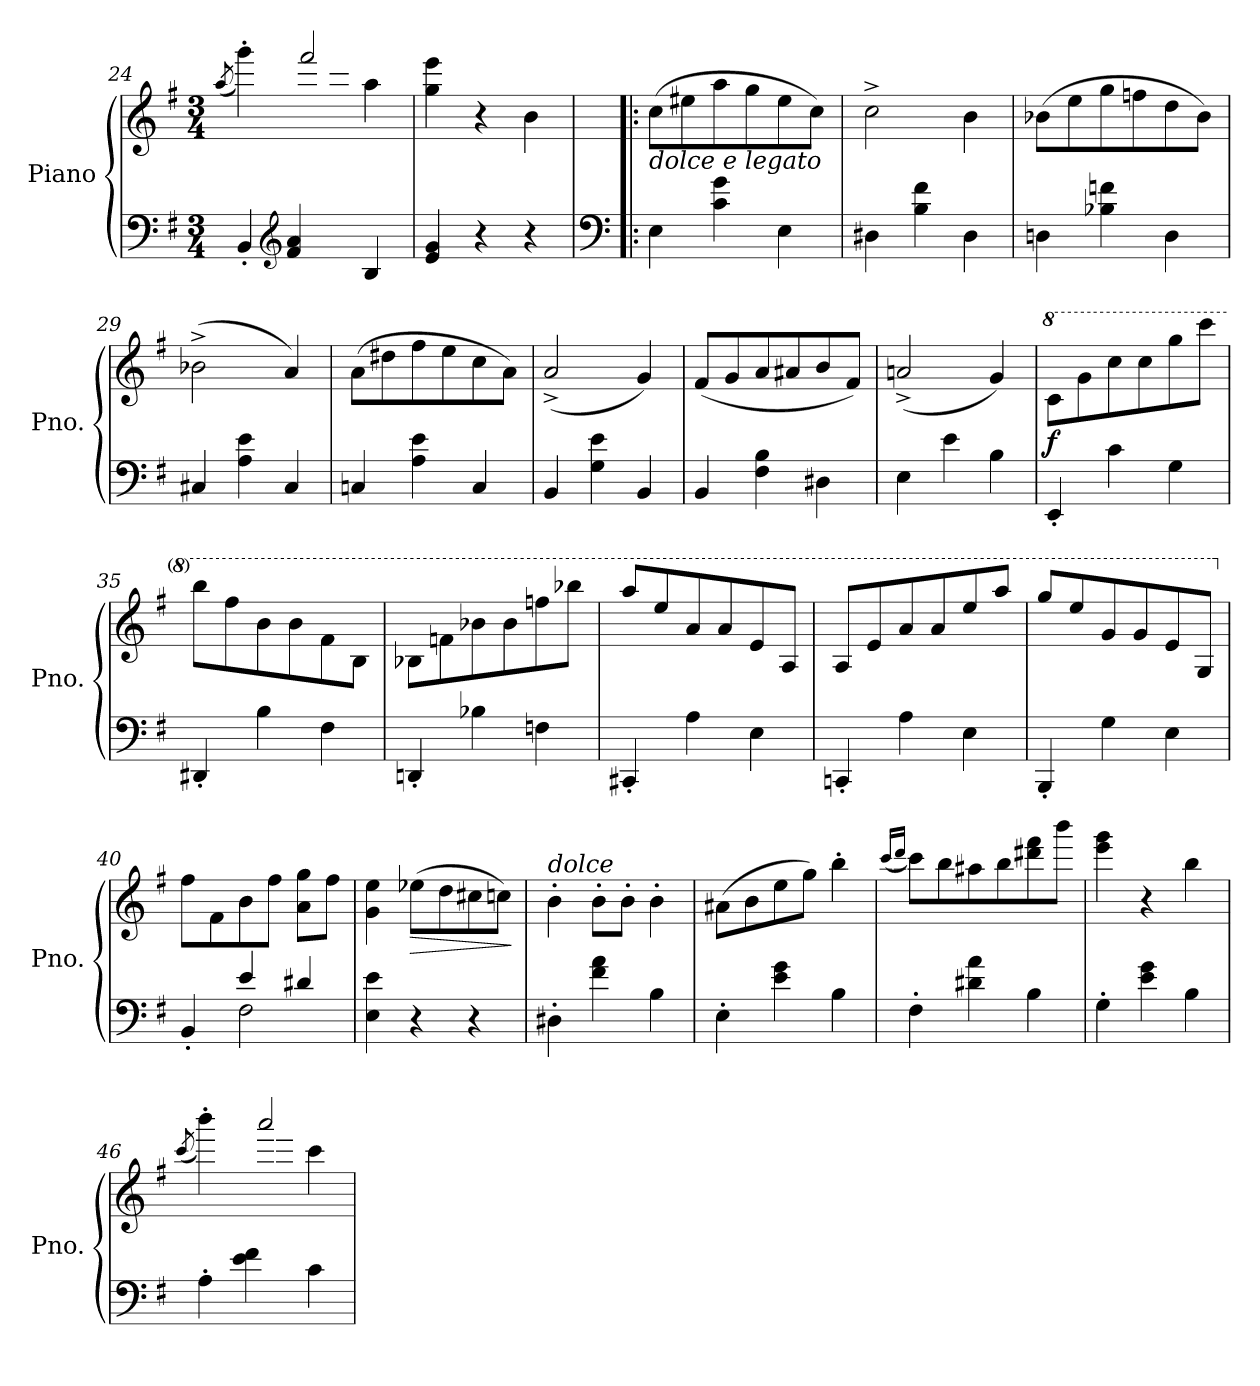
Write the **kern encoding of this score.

**kern	**kern	**dynam
*part1	*part1	*part1
*staff2	*staff1	*staff1/2
*I"Piano	*	*
*I'Pno.	*	*
*clefF4	*clefG2	*
*k[f#]	*k[f#]	*
*M3/4	*M3/4	*
=24	=24	=24
.	(<8qaa/	.
*	*^	*
4BB'/	4ggg'\)	4ryy	.
*clefG2	*	*	*
4f#/ 4a/	8fff#\Lyy	2fff#/	.
.	8ddd#X\J	.	.
4B/	4aa\	.	.
*	*v	*v	*
!!LO:LB:g=z
=25	=25	=25
4e/ 4g/	4gg\ 4eee\	.
4r	4r	.
4r	4b\	.
=26!|:	=26!|:	=26!|:
*clefF4	*	*
!	!LO:TX:b:i:t=dolce e legato	!
4E\	(>8cc\L	.
.	8ee#X\	.
4c\ 4g\	8aa\	.
.	8gg\	.
4E\	8ee#\	.
.	8cc\J)	.
=27	=27	=27
4D#X\	2cc^\	.
4B\ 4f#\	.	.
4D#\	4b\	.
=28	=28	=28
4Dn\	(>8b-X\L	.
.	8ee\	.
4B-X\ 4fn\	8gg\	.
.	8ffn\	.
4D\	8dd\	.
.	8b-\J)	.
=29	=29	=29
4C#X/	(>2b-X^\	.
4A\ 4e\	.	.
4C#/	4a/)	.
=30	=30	=30
4Cn/	(>8a\L	.
.	8dd#X\	.
4A\ 4e\	8ff#\	.
.	8ee\	.
4C/	8cc\	.
.	8a\J)	.
=31	=31	=31
4BB/	(<2a^/	.
4G\ 4e\	.	.
4BB/	4g/)	.
!!LO:PB:g=z
=32	=32	=32
4BB/	(<8f#/L	.
.	8g/	.
4F#\ 4B\	8a/	.
.	8a#X/	.
4D#X\	8b/	.
.	8f#/J)	.
=33	=33	=33
4E\	(<2an^/	.
4e\	.	.
4B\	4g/)	.
=34	=34	=34
*	*8va	*
!	!	!LO:DY:b
4EE'/	8cc\L	f
.	8gg\	.
4c\	8ccc\	.
.	8ccc\	.
4G\	8ggg\	.
.	8cccc\J	.
=35	=35	=35
4DD#X'/	8bbb\L	.
.	8fff#\	.
4B\	8bb\	.
.	8bb\	.
4F#\	8ff#\	.
.	8b\J	.
=36	=36	=36
4DDn'/	8b-X\L	.
.	8ffn\	.
4B-X\	8bb-X\	.
.	8bb-\	.
4Fn\	8fffn\	.
.	8bbb-X\J	.
=37	=37	=37
4CC#X'/	8aaa/L	.
.	8eee/	.
4A\	8aa/	.
.	8aa/	.
4E\	8ee/	.
.	8a/J	.
!!LO:LB:g=z
=38	=38	=38
4CCn'/	8a/L	.
.	8ee/	.
4A\	8aa/	.
.	8aa/	.
4E\	8eee/	.
.	8aaa/J	.
=39	=39	=39
4BBB'/	8ggg/L	.
.	8eee/	.
4G\	8gg/	.
.	8gg/	.
4E\	8ee/	.
.	8g/J	.
=40	=40	=40
*^	*	*
*	*	*X8va	*
4BB'/	4ryy	8ff#\L	.
.	.	8f#\	.
4e/	2F#\	8b\	.
.	.	8ff#\J	.
4d#X/	.	8a\ 8gg\L	.
.	.	8ff#\J	.
*v	*v	*	*
=41	=41	=41
4E\ 4e\	4g\ 4ee\	.
!	!	!LO:HP:b
4r	(>8ee-X\L	>
.	8dd\	.
4r	8cc#X\	.
.	8ccn\J)	.
.	.	]
=42	=42	=42
!	!LO:TX:a:i:t=dolce	!
4D#X'\	4b'\	.
4f#\ 4a\	8b'\L	.
.	8b'\J	.
4B\	4b'\	.
=43	=43	=43
4E'\	(>8a#X\L	.
.	8b\	.
4e\ 4g\	8ee\	.
.	8gg\J)	.
4B\	4bb'\	.
!!LO:LB:g=z
=44	=44	=44
.	(<16qccc/LL	.
.	16qddd/JJ	.
4F#'\	8ccc\L)	.
.	8bb\	.
4d#X\ 4a\	8aa#X\	.
.	8bb\	.
4B\	8ddd#X\ 8fff#\	.
.	8bbb\J	.
=45	=45	=45
4G'\	4eee\ 4ggg\	.
4e\ 4g\	4r	.
4B\	4bb\	.
=46	=46	=46
.	(<8qccc/	.
*	*^	*
4A'\	4bbb'\)	4ryy	.
4e\ 4f#\	8aaa\Lyy	2aaa/	.
.	8fff#\J	.	.
4c\	4ccc\	.	.
*	*v	*v	*
=	=	=
*-	*-	*-
